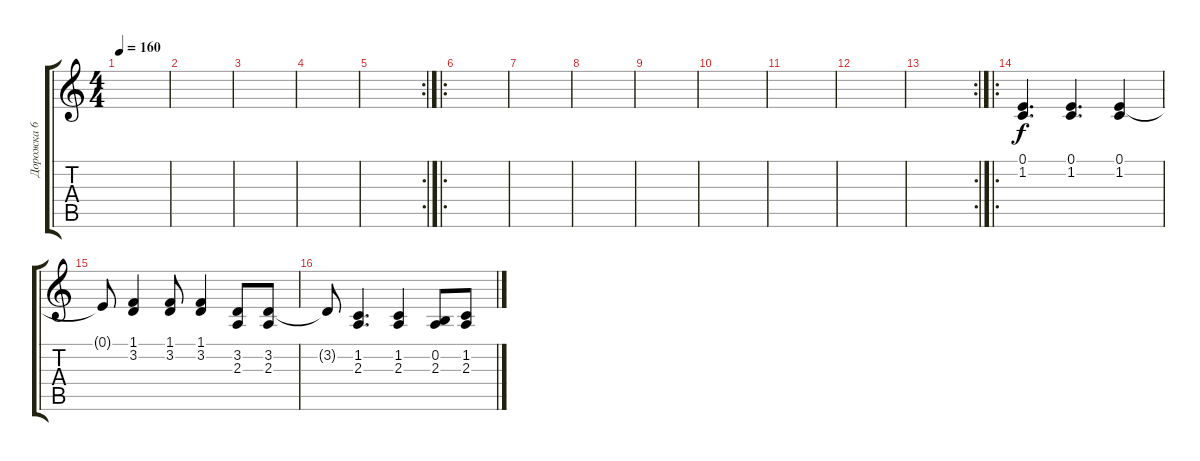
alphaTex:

\track ("Дорожка 6" "Дорожка 6") {instrument brightacousticpiano}
\staff {score tabs}
\tuning (E4 B3 G3 D3 A2 E2) {hide}
\ts (4 4)
\tempo 160
\clef g2
\ks c
|
|
|
|
\rc 2
|
\ro
|
|
|
|
|
|
|
\rc 2
|
\ro
(0.1 1.2).4{d} (0.1 1.2).4{d} (0.1 1.2).4 |
0.1{t}.8 (1.1 3.2).4 (1.1 3.2).8 (1.1 3.2).4 (3.2 2.3).8 (3.2 2.3).8 |
3.2{t}.8 (1.2 2.3).4{d} (1.2 2.3).4 (0.2 2.3).8 (1.2 2.3).8
